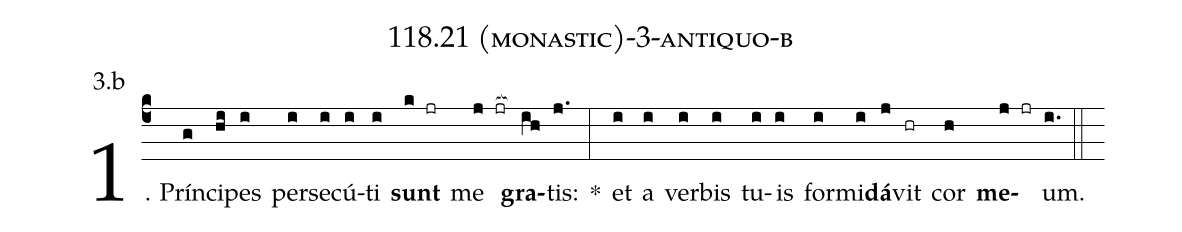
name: 118.21 (monastic)-3-antiquo-b;
annotation: 3.b;
%%
(c4)1. Prín(g)ci(hi)pes(i) per(i)se(i)cú(i)ti(i) <b>sunt</b>(k jr) me(j jr[ocb:1{]) <b>gra</b>(ih[ocb:0}])tis:(j.) *(:) et(i) a(i) ver(i)bis(i) tu(i)is(i) for(i)mi(i)<b>dá</b>(j)vit(hr) cor(h) <b>me</b>(j jr)um.(i.) (::)
